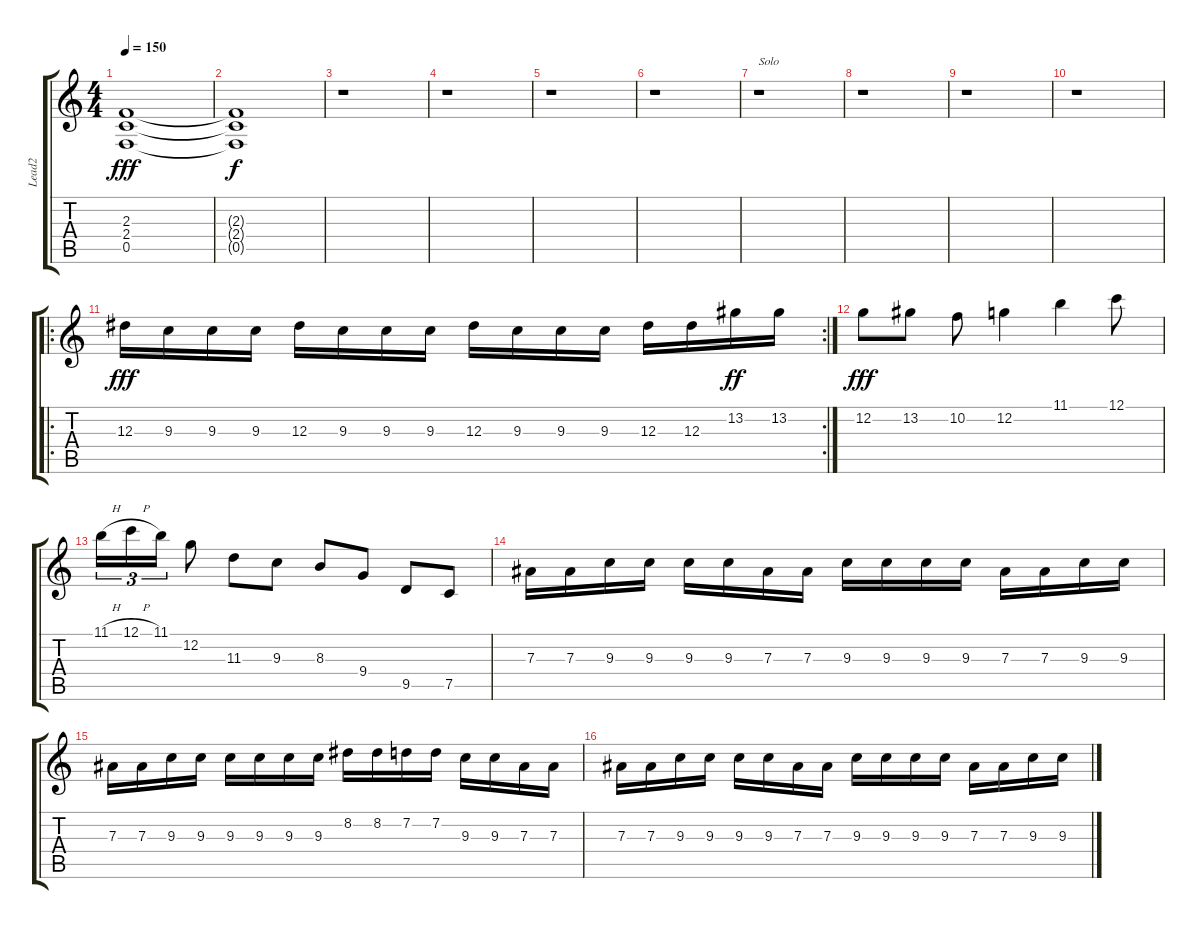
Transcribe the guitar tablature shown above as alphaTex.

\track ("Lead2" "Lead2") {instrument distortionguitar}
\staff {score tabs}
\tuning (C4 G3 Eb3 Bb2 F2 C2) {hide}
\ts (4 4)
\tempo 150
\clef g2
\ks c
(2.3 2.4 0.5).1{dy fff} |
(2.3{t} 2.4{t} 0.5{t}).1{dy f} |
r.1 |
r.1 |
r.1 |
r.1 |
r.1{txt "Solo"} |
r.1 |
r.1 |
r.1 |
\ro
\rc 2
12.3.16{dy fff} 9.3.16 9.3.16 9.3.16 12.3.16 9.3.16 9.3.16 9.3.16 12.3.16 9.3.16 9.3.16 9.3.16 12.3.16 12.3.16 13.2.16{dy ff} 13.2.16 |
12.2.8{dy fff} 13.2.8 10.2.8 12.2.4 11.1.4 12.1.8 |
11.1{h}.16{tu (3 2)} 12.1{h}.16{tu (3 2)} 11.1.16{tu (3 2)} 12.2.8 11.3.8 9.3.8 8.3.8 9.4.8 9.5.8 7.5.8 |
7.3.16 7.3.16 9.3.16 9.3.16 9.3.16 9.3.16 7.3.16 7.3.16 9.3.16 9.3.16 9.3.16 9.3.16 7.3.16 7.3.16 9.3.16 9.3.16 |
7.3.16 7.3.16 9.3.16 9.3.16 9.3.16 9.3.16 9.3.16 9.3.16 8.2.16 8.2.16 7.2.16 7.2.16 9.3.16 9.3.16 7.3.16 7.3.16 |
7.3.16 7.3.16 9.3.16 9.3.16 9.3.16 9.3.16 7.3.16 7.3.16 9.3.16 9.3.16 9.3.16 9.3.16 7.3.16 7.3.16 9.3.16 9.3.16
